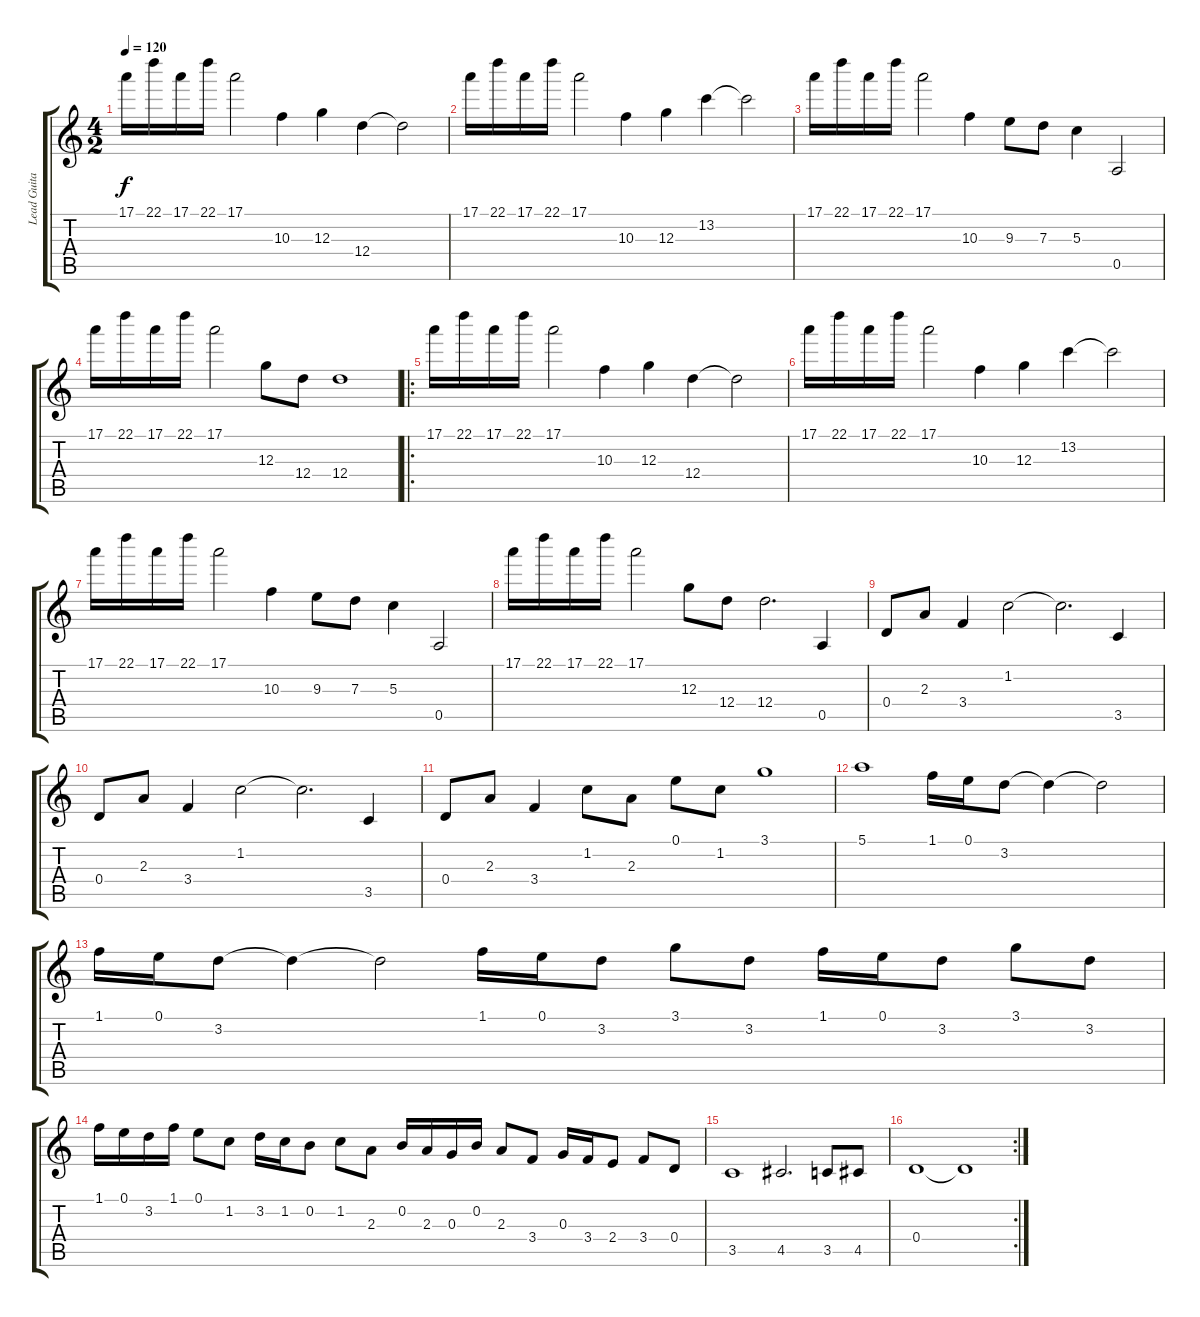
\track ("Lead Guitar" "Lead Guita") {instrument distortionguitar}
\staff {score tabs}
\tuning (E4 B3 G3 D3 A2 E2) {hide}
\ts (4 2)
\tempo 120
\clef g2
\ks c
17.1.16{dy f instrument distortionguitar} 22.1.16 17.1.16 22.1.16 17.1.2 10.3.4 12.3.4 12.4.4 12.4{t}.2 |
17.1.16 22.1.16 17.1.16 22.1.16 17.1.2 10.3.4 12.3.4 13.2.4 13.2{t}.2 |
17.1.16 22.1.16 17.1.16 22.1.16 17.1.2 10.3.4 9.3.8 7.3.8 5.3.4 0.5.2 |
17.1.16 22.1.16 17.1.16 22.1.16 17.1.2 12.3.8 12.4.8 12.4.1 |
\ro
17.1.16 22.1.16 17.1.16 22.1.16 17.1.2 10.3.4 12.3.4 12.4.4 12.4{t}.2 |
17.1.16 22.1.16 17.1.16 22.1.16 17.1.2 10.3.4 12.3.4 13.2.4 13.2{t}.2 |
17.1.16 22.1.16 17.1.16 22.1.16 17.1.2 10.3.4 9.3.8 7.3.8 5.3.4 0.5.2 |
17.1.16 22.1.16 17.1.16 22.1.16 17.1.2 12.3.8 12.4.8 12.4.2{d} 0.5.4 |
0.4.8 2.3.8 3.4.4 1.2.2 1.2{t}.2{d} 3.5.4 |
0.4.8 2.3.8 3.4.4 1.2.2 1.2{t}.2{d} 3.5.4 |
0.4.8 2.3.8 3.4.4 1.2.8 2.3.8 0.1.8 1.2.8 3.1.1 |
5.1.1 1.1.16 0.1.16 3.2.8 3.2{t}.4 3.2{t}.2 |
1.1.16 0.1.16 3.2.8 3.2{t}.4 3.2{t}.2 1.1.16 0.1.16 3.2.8 3.1.8 3.2.8 1.1.16 0.1.16 3.2.8 3.1.8 3.2.8 |
1.1.16 0.1.16 3.2.16 1.1.16 0.1.8 1.2.8 3.2.16 1.2.16 0.2.8 1.2.8 2.3.8 0.2.16 2.3.16 0.3.16 0.2.16 2.3.8 3.4.8 0.3.16 3.4.16 2.4.8 3.4.8 0.4.8 |
3.5.1 4.5.2{d} 3.5.8 4.5.8 |
\rc 2
0.4.1 0.4{t}.1
